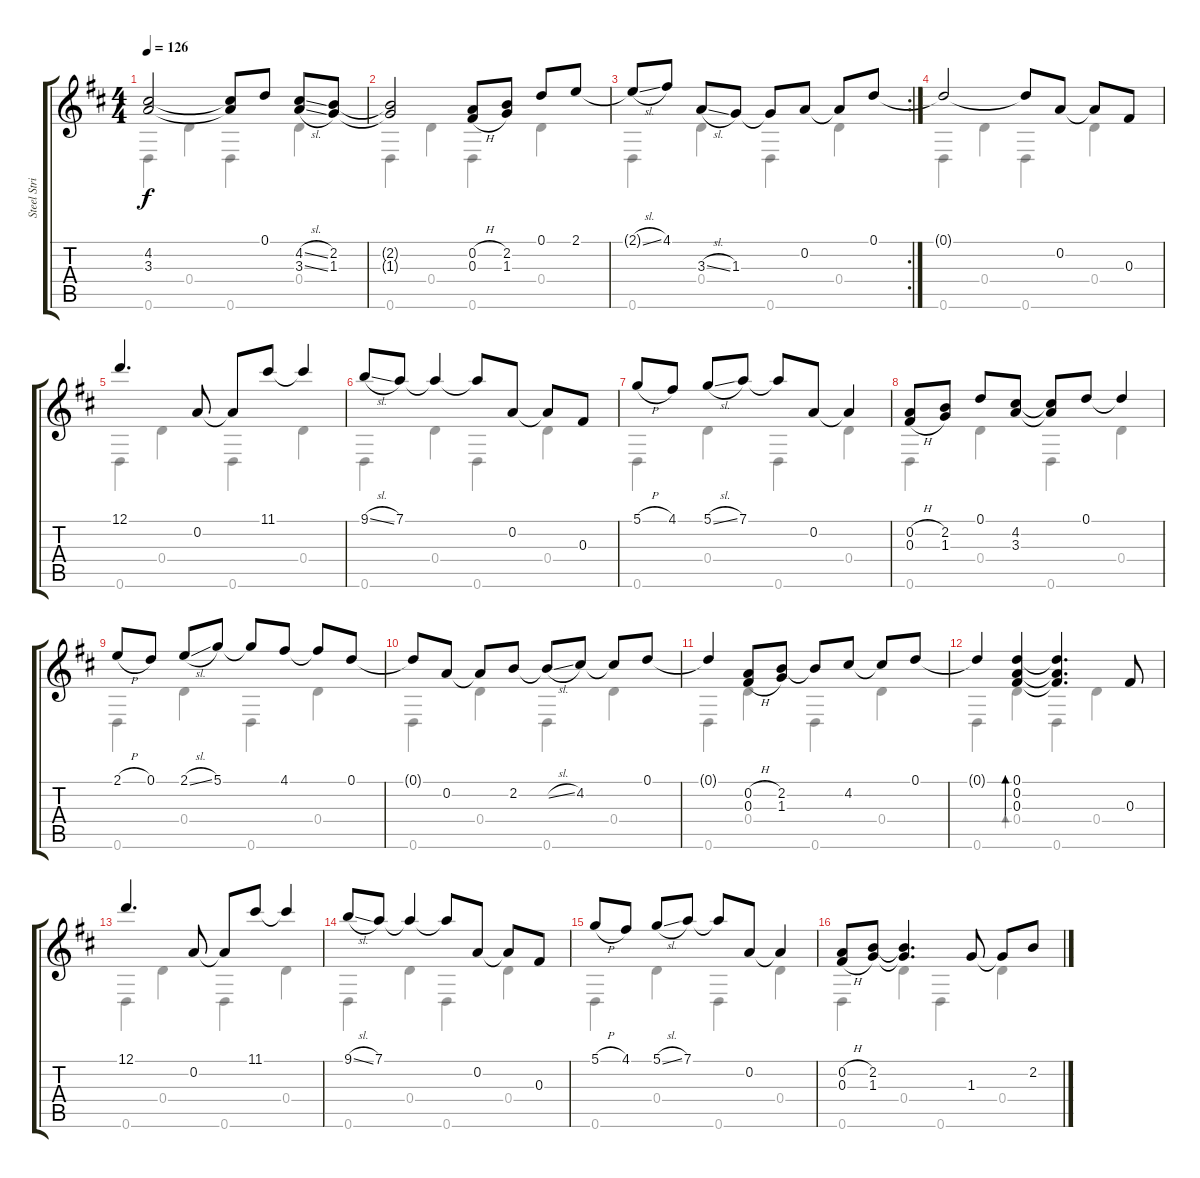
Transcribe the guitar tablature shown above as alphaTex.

\track ("Steel String" "Steel Stri") {instrument acousticguitarsteel}
\staff {score tabs}
\tuning (D4 A3 Gb3 D3 A2 D2) {hide}
\voice
\ts (4 4)
\tempo 126
\clef g2
\ks d
(4.2{t} 3.3{t}).2{dy f} (4.2{t} 3.3{t}).8 0.1.8 (4.2{sl} 3.3{sl}).8 (2.2 1.3).8 |
(2.2{t} 1.3{t}).2 (0.2{h} 0.3{h}).8 (2.2 1.3).8 0.1.8 2.1.8 |
\rc 2
2.1{sl t}.8 4.1.8 3.3{sl}.8 1.3.8 1.3{t}.8 0.2.8 0.2{t}.8 0.1.8 |
0.1{t}.2 0.1{t}.8 0.2.8 0.2{t}.8 0.3.8 |
12.1.4{d} 0.2.8 0.2{t}.8 11.1.8 11.1{t}.4 |
9.1{sl}.8 7.1.8 7.1{t}.4 7.1{t}.8 0.2.8 0.2{t}.8 0.3.8 |
5.1{h}.8 4.1.8 5.1{sl}.8 7.1.8 7.1{t}.8 0.2.8 0.2{t}.4 |
(0.2{h} 0.3{h}).8 (2.2 1.3).8 0.1.8 (4.2 3.3).8 (4.2{t} 3.3{t}).8 0.1.8 0.1{t}.4 |
2.1{h}.8 0.1.8 2.1{sl}.8 5.1.8 5.1{t}.8 4.1.8 4.1{t}.8 0.1.8 |
0.1{t}.8 0.2.8 0.2{t}.8 2.2.8 2.2{sl t}.8 4.2.8 4.2{t}.8 0.1.8 |
0.1{t}.4 (0.2{h} 0.3{h}).8 (2.2 1.3).8 2.2{t}.8 4.2.8 4.2{t}.8 0.1.8 |
0.1{t}.4 (0.1 0.2 0.3).4{bd 120} (0.1{t} 0.2{t} 0.3{t}).4{d} 0.3.8 |
12.1.4{d} 0.2.8 0.2{t}.8 11.1.8 11.1{t}.4 |
9.1{sl}.8 7.1.8 7.1{t}.4 7.1{t}.8 0.2.8 0.2{t}.8 0.3.8 |
5.1{h}.8 4.1.8 5.1{sl}.8 7.1.8 7.1{t}.8 0.2.8 0.2{t}.4 |
(0.2{h} 0.3{h}).8 (2.2 1.3).8 (2.2{t} 1.3{t}).4{d} 1.3.8 1.3{t}.8 2.2.8
\voice
\clef g2
\ottava regular
\simile none
\ks d
0.6.4{dy f} 0.4.4 0.6.4 0.4.4 |
0.6.4 0.4.4 0.6.4 0.4.4 |
0.6.4 0.4.4 0.6.4 0.4.4 |
0.6.4 0.4.4 0.6.4 0.4.4 |
0.6.4 0.4.4 0.6.4 0.4.4 |
0.6.4 0.4.4 0.6.4 0.4.4 |
0.6.4 0.4.4 0.6.4 0.4.4 |
0.6.4 0.4.4 0.6.4 0.4.4 |
0.6.4 0.4.4 0.6.4 0.4.4 |
0.6.4 0.4.4 0.6.4 0.4.4 |
0.6.4 0.4.4 0.6.4 0.4.4 |
0.6.4 0.4.4{bd 120} 0.6.4 0.4.4 |
0.6.4 0.4.4 0.6.4 0.4.4 |
0.6.4 0.4.4 0.6.4 0.4.4 |
0.6.4 0.4.4 0.6.4 0.4.4 |
0.6.4 0.4.4 0.6.4 0.4.4
